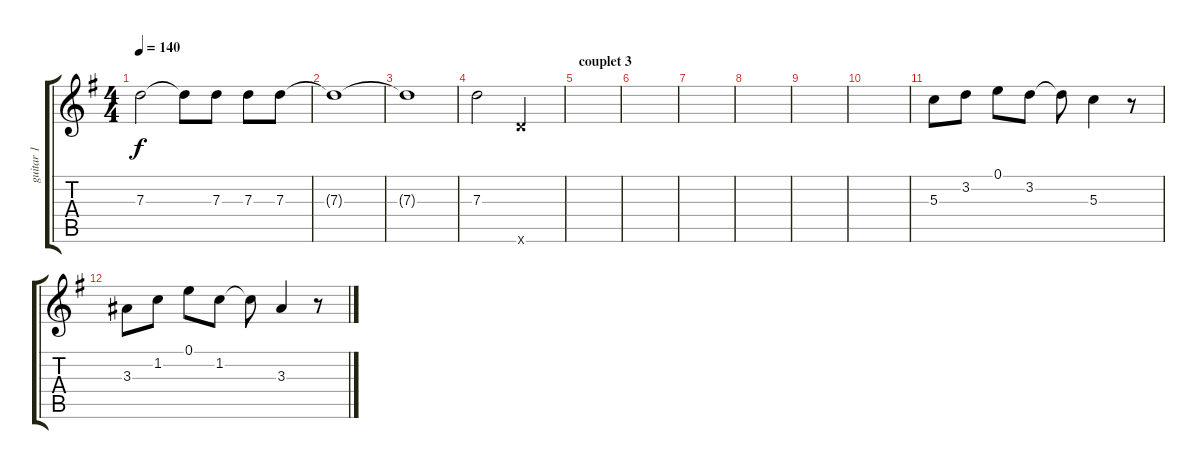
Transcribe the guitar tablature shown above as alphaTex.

\track ("guitar 1" "guitar 1") {instrument distortionguitar}
\staff {score tabs}
\tuning (E4 B3 G3 D3 A2 E2) {hide}
\ts (4 4)
\tempo 140
\clef g2
\ks g
7.3.2{dy f} 7.3{t}.8 7.3.8 7.3.8 7.3.8 |
7.3{t}.1 |
7.3{t}.1 |
7.3.2 10.6{x}.2 |
\section ("" "couplet 3")
|
|
|
|
|
|
5.3.8 3.2.8 0.1.8 3.2.8 3.2{t}.8 5.3.4 r.8 |
3.3.8 1.2.8 0.1.8 1.2.8 1.2{t}.8 3.3.4 r.8
